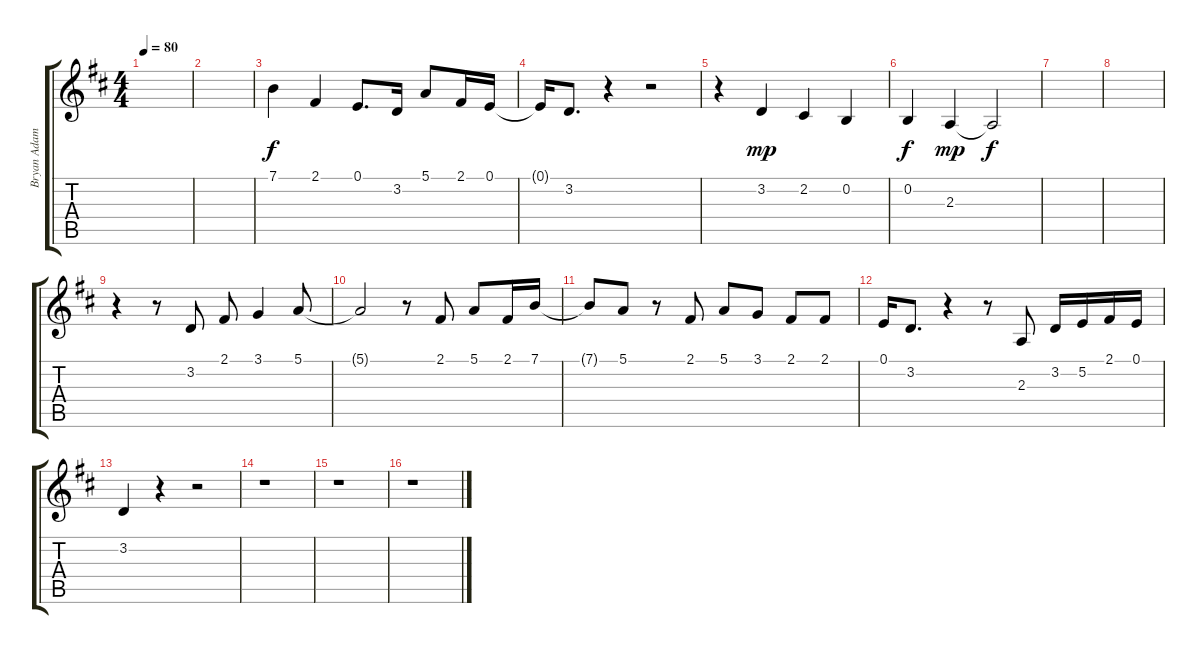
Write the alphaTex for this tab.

\track ("Bryan Adams" "Bryan Adam") {instrument baritonesax}
\staff {score tabs}
\tuning (E4 B3 G3 D3 A2 E2) {hide}
\ts (4 4)
\tempo 80
\clef g2
\ks d
|
|
7.1.4 2.1.4 0.1.8{d} 3.2.16 5.1.8 2.1.16 0.1.16 |
0.1{t}.16 3.2.8{d} r.4 r.2 |
r.4 3.2.4{dy mp} 2.2.4 0.2.4 |
0.2.4{dy f} 2.3.4{dy mp} 2.3{t}.2{dy f} |
|
|
r.4 r.8 3.2.8 2.1.8 3.1.4 5.1.8 |
5.1{t}.2 r.8 2.1.8 5.1.8 2.1.16 7.1.16 |
7.1{t}.8 5.1.8 r.8 2.1.8 5.1.8 3.1.8 2.1.8 2.1.8 |
0.1.16 3.2.8{d} r.4 r.8 2.3.8 3.2.16 5.2.16 2.1.16 0.1.16 |
3.2.4 r.4 r.2 |
r.1 |
r.1 |
r.1
